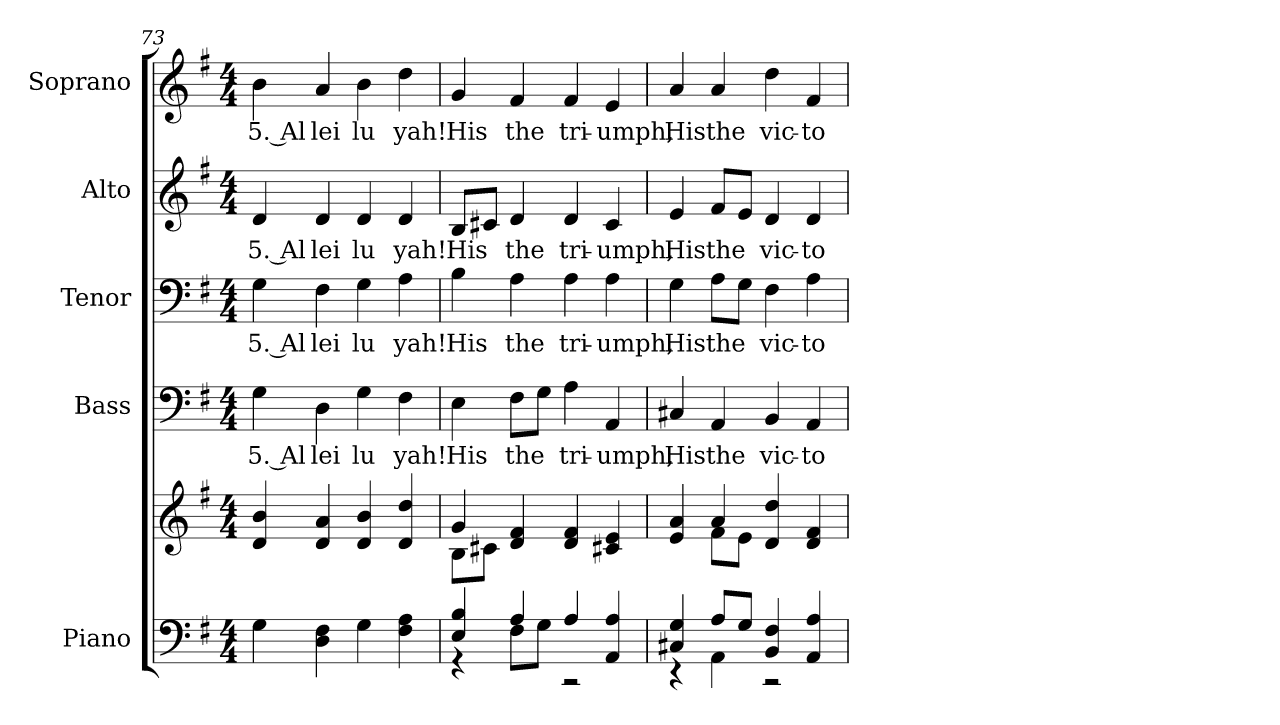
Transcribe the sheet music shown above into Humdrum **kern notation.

**kern	**kern	**kern	**text	**kern	**text	**kern	**text	**kern	**text
*part5	*part5	*part4	*part4	*part3	*part3	*part2	*part2	*part1	*part1
*staff6	*staff5	*staff4	*staff4	*staff3	*staff3	*staff2	*staff2	*staff1	*staff1
*I"Piano	*	*I"Bass	*	*I"Tenor	*	*I"Alto	*	*I"Soprano	*
*I'Pno.	*	*I'B.	*	*I'T.	*	*I'A.	*	*I'S.	*
!!LO:PB:g=z
*clefF4	*clefG2	*clefF4	*	*clefF4	*	*clefG2	*	*clefG2	*
*k[f#]	*k[f#]	*k[f#]	*	*k[f#]	*	*k[f#]	*	*k[f#]	*
*G:	*G:	*G:	*	*G:	*	*G:	*	*G:	*
*M4/4	*M4/4	*M4/4	*	*M4/4	*	*M4/4	*	*M4/4	*
=73	=73	=73	=73	=73	=73	=73	=73	=73	=73
!	!	!	!LO:LY:b:color=#000000	!	!	!	!	!	!
!	!	!	!	!	!LO:LY:b:color=#000000	!	!	!	!
!	!	!	!	!	!	!	!LO:LY:b:color=#000000	!	!
!	!	!	!	!	!	!	!	!	!LO:LY:b:color=#000000
4Gi\	4di/ 4bi	4Gi\	5. Al	4Gi\	5. Al	4di/	5. Al	4bi\	5. Al
!	!	!	!LO:LY:b:color=#000000	!	!	!	!	!	!
!	!	!	!	!	!LO:LY:b:color=#000000	!	!	!	!
!	!	!	!	!	!	!	!LO:LY:b:color=#000000	!	!
!	!	!	!	!	!	!	!	!	!LO:LY:b:color=#000000
4Di\ 4F#i	4di/ 4ai	4Di\	lei	4F#i\	lei	4di/	lei	4ai/	lei
!	!	!	!LO:LY:b:color=#000000	!	!	!	!	!	!
!	!	!	!	!	!LO:LY:b:color=#000000	!	!	!	!
!	!	!	!	!	!	!	!LO:LY:b:color=#000000	!	!
!	!	!	!	!	!	!	!	!	!LO:LY:b:color=#000000
4Gi\	4di/ 4bi	4Gi\	lu	4Gi\	lu	4di/	lu	4bi\	lu
!	!	!	!LO:LY:b:color=#000000	!	!	!	!	!	!
!	!	!	!	!	!LO:LY:b:color=#000000	!	!	!	!
!	!	!	!	!	!	!	!LO:LY:b:color=#000000	!	!
!	!	!	!	!	!	!	!	!	!LO:LY:b:color=#000000
4F#i\ 4Ai	4di/ 4ddi	4F#i\	yah!	4Ai\	yah!	4di/	yah!	4ddi\	yah!
=74	=74	=74	=74	=74	=74	=74	=74	=74	=74
*^	*^	*	*	*	*	*	*	*	*
!	!	!	!	!	!LO:LY:b:color=#000000	!	!	!	!	!	!
!	!	!	!	!	!	!	!LO:LY:b:color=#000000	!	!	!	!
!	!	!	!	!	!	!	!	!	!LO:LY:b:color=#000000	!	!
!	!	!	!	!	!	!	!	!	!	!	!LO:LY:b:color=#000000
4Ei/ 4Bi	4r	4gi/	8Bi\L	4Ei\	His	4Bi\	His	8Bi/L	His	4gi/	His
.	.	.	8c#Xi\J	.	.	.	.	8c#Xi/J	.	.	.
!	!	!	!	!	!LO:LY:b:color=#000000	!	!	!	!	!	!
!	!	!	!	!	!	!	!LO:LY:b:color=#000000	!	!	!	!
!	!	!	!	!	!	!	!	!	!LO:LY:b:color=#000000	!	!
!	!	!	!	!	!	!	!	!	!	!	!LO:LY:b:color=#000000
4Ai/	8F#i\L	4di/ 4f#i	4ryy	8F#i\L	the	4Ai\	the	4di/	the	4f#i/	the
.	8Gi\J	.	.	8Gi\J	.	.	.	.	.	.	.
!	!	!	!	!	!LO:LY:b:color=#000000	!	!	!	!	!	!
!	!	!	!	!	!	!	!LO:LY:b:color=#000000	!	!	!	!
!	!	!	!	!	!	!	!	!	!LO:LY:b:color=#000000	!	!
!	!	!	!	!	!	!	!	!	!	!	!LO:LY:b:color=#000000
4Ai/	2r	4di/ 4f#i	2ryy	4Ai\	tri-	4Ai\	tri-	4di/	tri-	4f#i/	tri-
!	!	!	!	!	!LO:LY:b:color=#000000	!	!	!	!	!	!
!	!	!	!	!	!	!	!LO:LY:b:color=#000000	!	!	!	!
!	!	!	!	!	!	!	!	!	!LO:LY:b:color=#000000	!	!
!	!	!	!	!	!	!	!	!	!	!	!LO:LY:b:color=#000000
4AAi/ 4Ai	.	4c#Xi/ 4ei	.	4AAi/	-umph,	4Ai\	-umph,	4c#i/	-umph,	4ei/	-umph,
!!LO:PB:g=z
=75	=75	=75	=75	=75	=75	=75	=75	=75	=75	=75	=75
!	!	!	!	!	!LO:LY:b:color=#000000	!	!	!	!	!	!
!	!	!	!	!	!	!	!LO:LY:b:color=#000000	!	!	!	!
!	!	!	!	!	!	!	!	!	!LO:LY:b:color=#000000	!	!
!	!	!	!	!	!	!	!	!	!	!	!LO:LY:b:color=#000000
4C#Xi/ 4Gi	4r	4ei/ 4ai	4ryy	4C#Xi/	His	4Gi\	His	4ei/	His	4ai/	His
!	!	!	!	!	!LO:LY:b:color=#000000	!	!	!	!	!	!
!	!	!	!	!	!	!	!LO:LY:b:color=#000000	!	!	!	!
!	!	!	!	!	!	!	!	!	!LO:LY:b:color=#000000	!	!
!	!	!	!	!	!	!	!	!	!	!	!LO:LY:b:color=#000000
8Ai/L	4AAi\	4ai/	8f#i\L	4AAi/	the	8Ai\L	the	8f#i/L	the	4ai/	the
8Gi/J	.	.	8ei\J	.	.	8Gi\J	.	8ei/J	.	.	.
!	!	!	!	!	!LO:LY:b:color=#000000	!	!	!	!	!	!
!	!	!	!	!	!	!	!LO:LY:b:color=#000000	!	!	!	!
!	!	!	!	!	!	!	!	!	!LO:LY:b:color=#000000	!	!
!	!	!	!	!	!	!	!	!	!	!	!LO:LY:b:color=#000000
4BBi/ 4F#i	2r	4di/ 4ddi	2ryy	4BBi/	vic-	4F#i\	vic-	4di/	vic-	4ddi\	vic-
!	!	!	!	!	!LO:LY:b:color=#000000	!	!	!	!	!	!
!	!	!	!	!	!	!	!LO:LY:b:color=#000000	!	!	!	!
!	!	!	!	!	!	!	!	!	!LO:LY:b:color=#000000	!	!
!	!	!	!	!	!	!	!	!	!	!	!LO:LY:b:color=#000000
4AAi/ 4Ai	.	4di/ 4f#i	.	4AAi/	-to-	4Ai\	-to-	4di/	-to-	4f#i/	-to-
*v	*v	*	*	*	*	*	*	*	*	*	*
*	*v	*v	*	*	*	*	*	*	*	*
=	=	=	=	=	=	=	=	=	=
*-	*-	*-	*-	*-	*-	*-	*-	*-	*-
